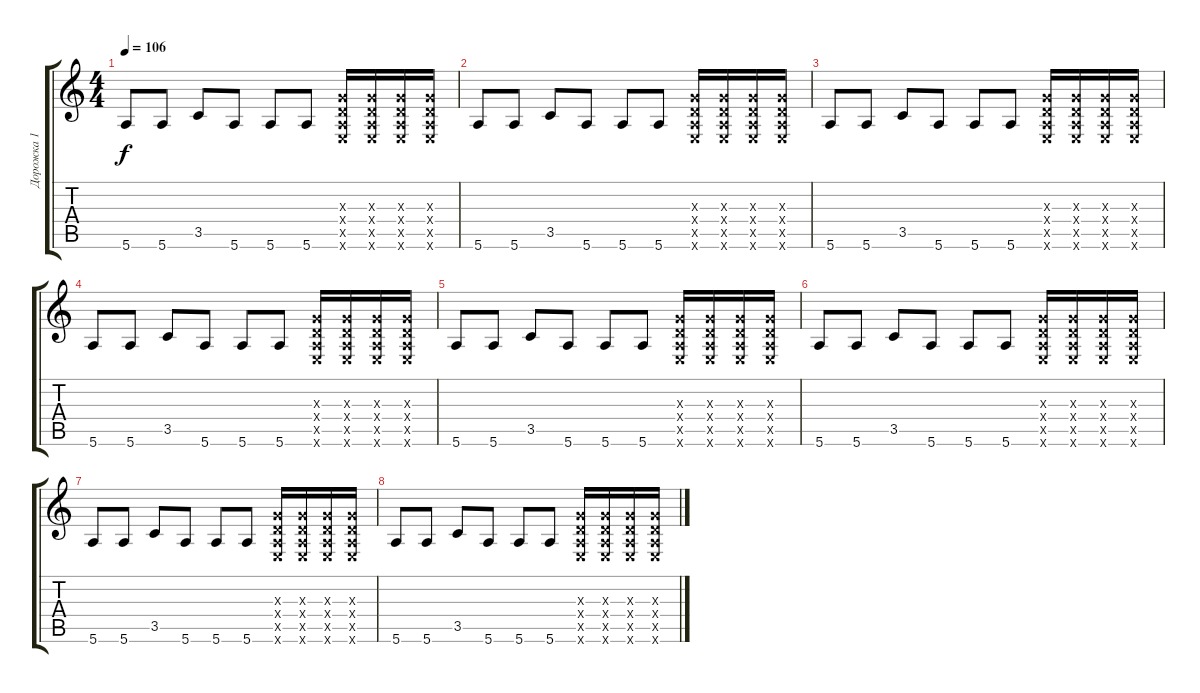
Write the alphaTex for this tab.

\track ("Дорожка 1" "Дорожка 1") {instrument distortionguitar}
\staff {score tabs}
\tuning (E4 B3 G3 D3 A2 E2) {hide}
\ts (4 4)
\tempo 106
\clef g2
\ks c
5.6.8{dy f} 5.6.8 3.5.8 5.6.8 5.6.8 5.6.8 (0.3{x} 0.4{x} 0.5{x} 0.6{x}).16 (0.3{x} 0.4{x} 0.5{x} 0.6{x}).16 (0.3{x} 0.4{x} 0.5{x} 0.6{x}).16 (0.3{x} 0.4{x} 0.5{x} 0.6{x}).16 |
5.6.8 5.6.8 3.5.8 5.6.8 5.6.8 5.6.8 (0.3{x} 0.4{x} 0.5{x} 0.6{x}).16 (0.3{x} 0.4{x} 0.5{x} 0.6{x}).16 (0.3{x} 0.4{x} 0.5{x} 0.6{x}).16 (0.3{x} 0.4{x} 0.5{x} 0.6{x}).16 |
5.6.8 5.6.8 3.5.8 5.6.8 5.6.8 5.6.8 (0.3{x} 0.4{x} 0.5{x} 0.6{x}).16 (0.3{x} 0.4{x} 0.5{x} 0.6{x}).16 (0.3{x} 0.4{x} 0.5{x} 0.6{x}).16 (0.3{x} 0.4{x} 0.5{x} 0.6{x}).16 |
5.6.8 5.6.8 3.5.8 5.6.8 5.6.8 5.6.8 (0.3{x} 0.4{x} 0.5{x} 0.6{x}).16 (0.3{x} 0.4{x} 0.5{x} 0.6{x}).16 (0.3{x} 0.4{x} 0.5{x} 0.6{x}).16 (0.3{x} 0.4{x} 0.5{x} 0.6{x}).16 |
5.6.8 5.6.8 3.5.8 5.6.8 5.6.8 5.6.8 (0.3{x} 0.4{x} 0.5{x} 0.6{x}).16 (0.3{x} 0.4{x} 0.5{x} 0.6{x}).16 (0.3{x} 0.4{x} 0.5{x} 0.6{x}).16 (0.3{x} 0.4{x} 0.5{x} 0.6{x}).16 |
5.6.8 5.6.8 3.5.8 5.6.8 5.6.8 5.6.8 (0.3{x} 0.4{x} 0.5{x} 0.6{x}).16 (0.3{x} 0.4{x} 0.5{x} 0.6{x}).16 (0.3{x} 0.4{x} 0.5{x} 0.6{x}).16 (0.3{x} 0.4{x} 0.5{x} 0.6{x}).16 |
5.6.8 5.6.8 3.5.8 5.6.8 5.6.8 5.6.8 (0.3{x} 0.4{x} 0.5{x} 0.6{x}).16 (0.3{x} 0.4{x} 0.5{x} 0.6{x}).16 (0.3{x} 0.4{x} 0.5{x} 0.6{x}).16 (0.3{x} 0.4{x} 0.5{x} 0.6{x}).16 |
5.6.8 5.6.8 3.5.8 5.6.8 5.6.8 5.6.8 (0.3{x} 0.4{x} 0.5{x} 0.6{x}).16 (0.3{x} 0.4{x} 0.5{x} 0.6{x}).16 (0.3{x} 0.4{x} 0.5{x} 0.6{x}).16 (0.3{x} 0.4{x} 0.5{x} 0.6{x}).16
